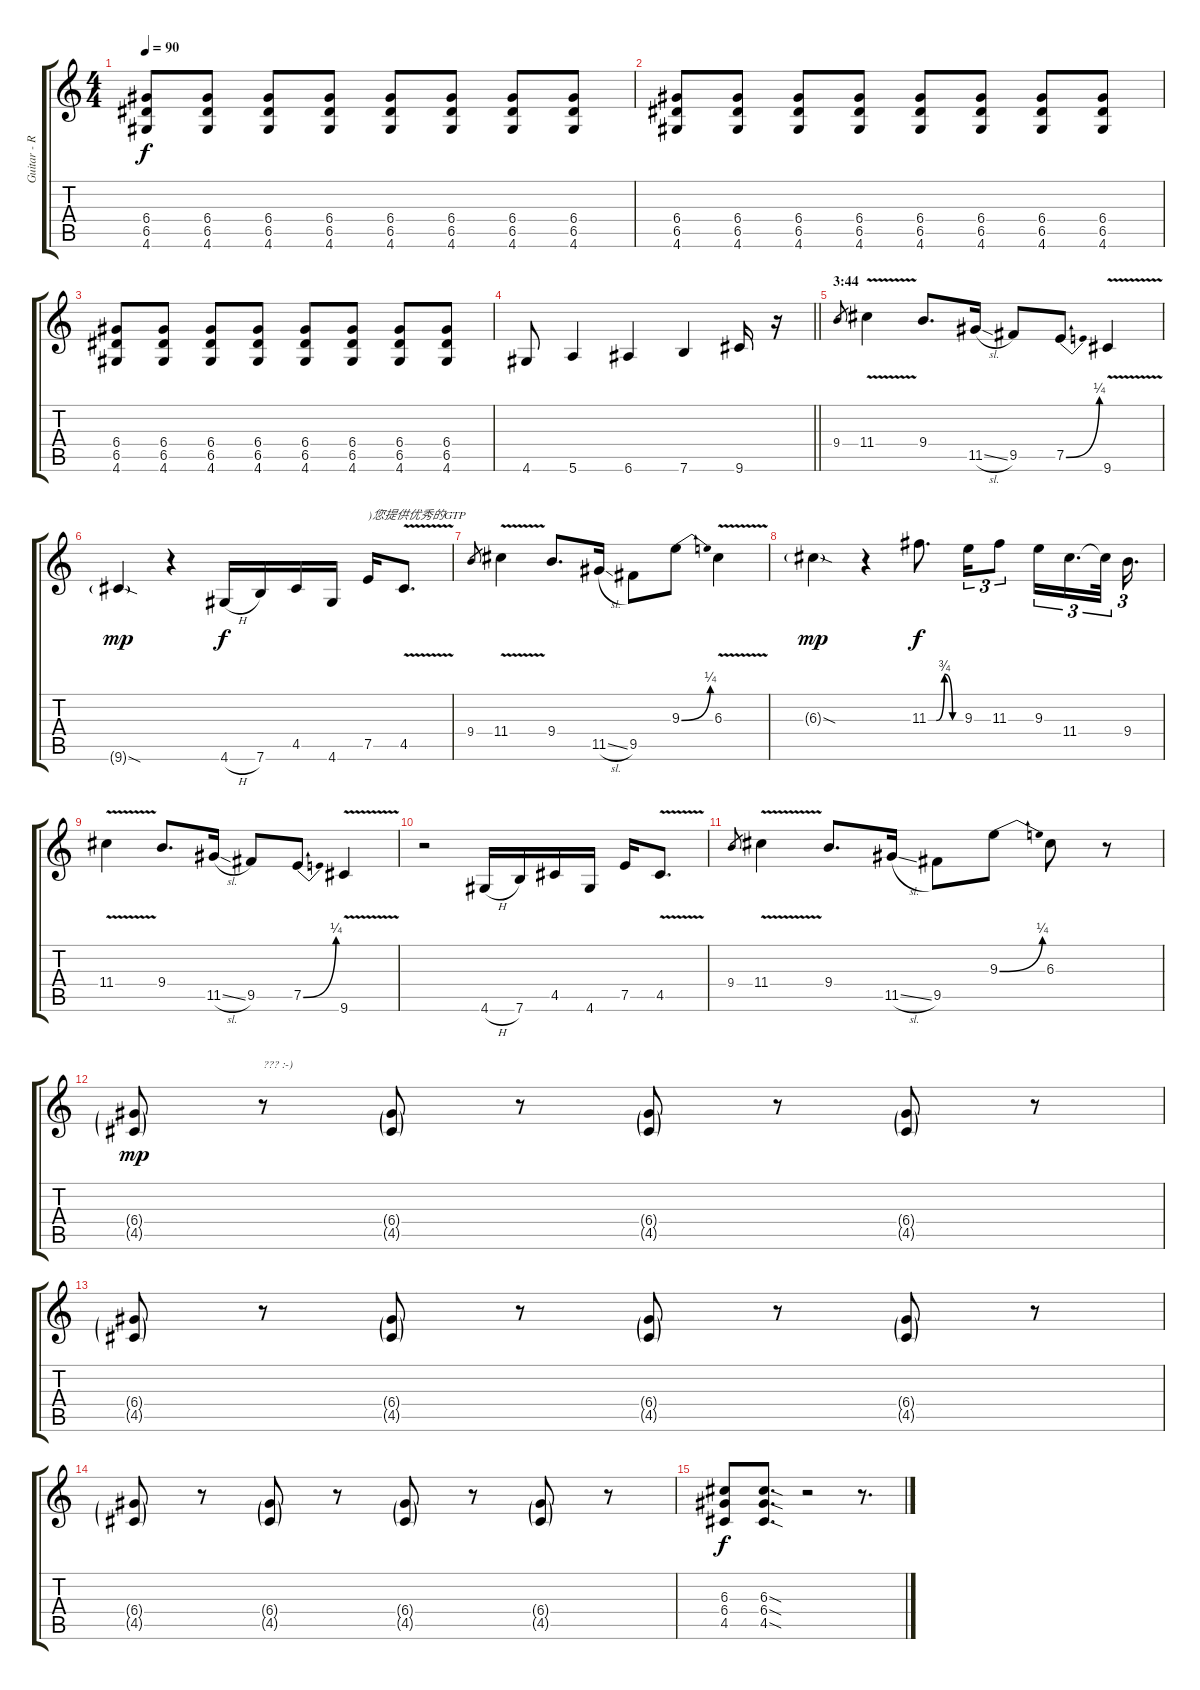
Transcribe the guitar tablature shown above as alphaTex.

\track ("Guitar - Rhytm" "Guitar - R") {instrument distortionguitar}
\staff {score tabs}
\tuning (E4 B3 G3 D3 A2 E2) {hide}
\ts (4 4)
\tempo 90
\clef g2
\ks c
(6.4 6.5 4.6).8{dy f} (6.4 6.5 4.6).8 (6.4 6.5 4.6).8 (6.4 6.5 4.6).8 (6.4 6.5 4.6).8 (6.4 6.5 4.6).8 (6.4 6.5 4.6).8 (6.4 6.5 4.6).8 |
(6.4 6.5 4.6).8 (6.4 6.5 4.6).8 (6.4 6.5 4.6).8 (6.4 6.5 4.6).8 (6.4 6.5 4.6).8 (6.4 6.5 4.6).8 (6.4 6.5 4.6).8 (6.4 6.5 4.6).8 |
(6.4 6.5 4.6).8 (6.4 6.5 4.6).8 (6.4 6.5 4.6).8 (6.4 6.5 4.6).8 (6.4 6.5 4.6).8 (6.4 6.5 4.6).8 (6.4 6.5 4.6).8 (6.4 6.5 4.6).8 |
\barLineRight lightlight
4.6.8 5.6.4 6.6.4 7.6.4 9.6.16 r.16 |
\section ("" "3:44")
9.4.8{gr} 11.4{v}.4 9.4.8{d} 11.5{sl}.16 9.5.8 7.5{be (bend 0 0 60 1)}.8 9.6{v}.4 |
9.6{sod g}.4{dy mp} r.4 4.6{h}.16{dy f} 7.6.16 4.5.16 4.6.16 7.5.16{txt ")您提供优秀的GTP"} 4.5{v}.8{d} |
9.4.8{gr} 11.4{v}.4 9.4.8{d} 11.5{sl}.16 9.5.8 9.3{be (bend 0 0 60 1)}.8 6.3{v}.4 |
6.3{sod g}.4{dy mp} r.4 11.3{be (custom 0 0 15 0 30 3 45 0 60 0)}.8{d dy f} 9.3.16{tu (3 2)} 11.3.8{tu (3 2)} 9.3.16{tu (3 2)} 11.4.16{d tu (3 2)} 11.4{t}.32{tu (3 2)} 9.4.16{d tu (3 2)} |
11.4{v}.4 9.4.8{d} 11.5{sl}.16 9.5.8 7.5{be (bend 0 0 60 1)}.8 9.6{v}.4 |
r.2 4.6{h}.16 7.6.16 4.5.16 4.6.16 7.5.16 4.5{v}.8{d} |
9.4.8{gr} 11.4{v}.4 9.4.8{d} 11.5{sl}.16 9.5.8 9.3{be (bend 0 0 60 1)}.8 6.3.8 r.8 |
(6.4{g} 4.5{g}).8{dy mp} r.8{txt "??? :-)"} (6.4{g} 4.5{g}).8 r.8 (6.4{g} 4.5{g}).8 r.8 (6.4{g} 4.5{g}).8 r.8 |
(6.4{g} 4.5{g}).8 r.8 (6.4{g} 4.5{g}).8 r.8 (6.4{g} 4.5{g}).8 r.8 (6.4{g} 4.5{g}).8 r.8 |
(6.4{g} 4.5{g}).8 r.8 (6.4{g} 4.5{g}).8 r.8 (6.4{g} 4.5{g}).8 r.8 (6.4{g} 4.5{g}).8 r.8 |
(6.3 6.4 4.5).8{dy f} (6.3{sod} 6.4{sod} 4.5{sod}).8{d} r.2 r.8{d}
